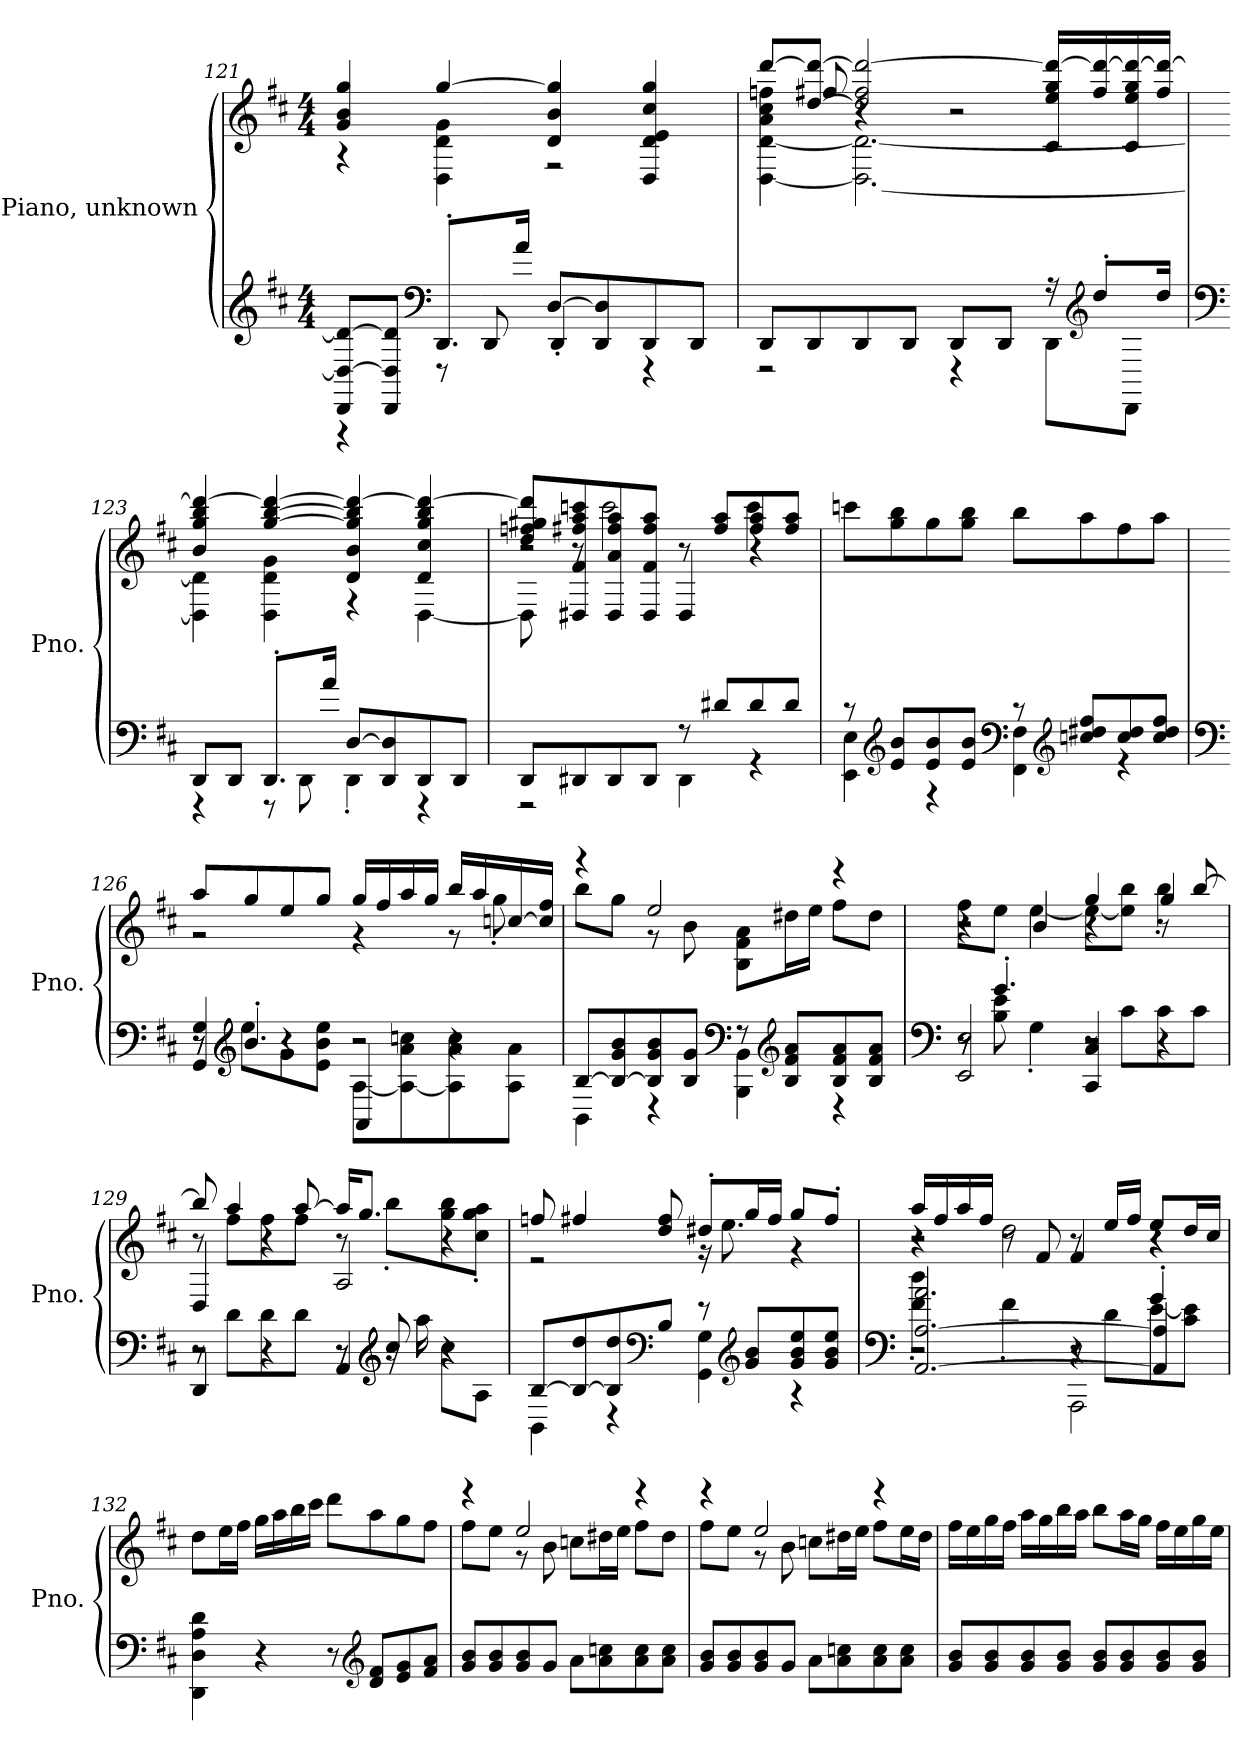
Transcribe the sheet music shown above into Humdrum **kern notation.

**kern	**kern
*part1	*part1
*staff2	*staff1
*I"Piano, unknown	*
*I'Pno.	*
!!LO:LB:g=z
*clefG2	*clefG2
*k[f#c#]	*k[f#c#]
*M4/4	*M4/4
=121	=121
*^	*^
8DD/ 8D/_ 8d/_L	4r	4g/ 4b/ 4gg/	4r
8DD/ 8D/] 8d/]J	.	.	.
*clefF4	*	*	*
8.DD'/L	8r	[4gg/	4D\ 4d\ 4g\
.	8DD/	.	.
16a/Jk	.	.	.
[8D/L	4DD'/	4d/ 4b/ 4gg/]	2r
8DD/ 8D/]	.	.	.
8DD/	4r	4D/ 4d/ 4e/ 4cc#/ 4gg/	.
8DD/J	.	.	.
=122	=122	=122	=122
*	*	*	*^
8DD/L	2r	[8ddd/L	[4D\ [4d\ 4a\ 4cc#\ 4ffn\	8r
8DD/	.	[8dd/ 8ddd/_J	.	8ff#X/
8DD/	.	2dd/] 2ff#/ 2ddd/_	2.D\_ 2.d\_	4r
8DD/J	.	.	.	.
8DD/L	4r	.	.	2r
8DD/J	.	.	.	.
16r	8DD\L	16c#/ 16ee/ 16gg/ 16ddd/_LL	.	.
*clefG2	*	*	*	*
8dd'/L	.	16ff#/ 16ddd/_	.	.
.	8DD\J	16c#/ 16ee/ 16gg/ 16ddd/_	.	.
16dd/Jk	.	16ff#/ 16ddd/_JJ	.	.
*	*	*v	*v	*v
!!LO:LB:g=z
=123	=123	=123
*clefF4	*	*
*	*	*^
8DD/L	4r	4b/ 4gg/ 4bb/ 4ddd/_	4D\] 4d\]
8DD/J	.	.	.
8.DD'/L	8r	[4gg/ [4bb/ 4ddd/_	4D\ 4d\ 4g\
.	8DD\	.	.
16a/Jk	.	.	.
[8D/L	4DD'\	4d/ 4b/ 4gg/] 4bb/] 4ddd/_	4r
8DD/ 8D/]	.	.	.
8DD/	4r	4d/ 4cc#/ 4gg/ 4bb/ 4ddd/_	[4D\
8DD/J	.	.	.
=124	=124	=124	=124
*	*	*	*^
8DD/L	2r	8dd/ 8ffn/ 8gg#X/ 8ddd/]L	8D\]	2r
8DD#X/	.	8D#X/ 8f#/ 8ff#X/ 8aa/ 8cccn/	8r	.
8DD#/	.	8D#/ 8a/ 8ff#/ 8aa/	2ccc\	.
8DD#/J	.	8D#/ 8f#/ 8ff#/ 8aa/J	.	.
8r	4DD#\	8r	.	4D#/
8d#X/L	.	8ff#/ 8aa/L	.	.
8d#/	4r	8ff#/ 8aa/	4ccc\	4r
8d#/J	.	8ff#/ 8aa/J	.	.
*	*	*v	*v	*v
=125	=125	=125
8r	4EE\ 4E\	8cccn\L
*clefG2	*	*
8e/ 8b/L	.	8gg\ 8bb\
8e/ 8b/	4r	8gg\
8e/ 8b/J	.	8gg\ 8bb\J
*clefF4	*	*
8r	4FF#\ 4F#\	8bb\L
*clefG2	*	*
8ccn/ 8dd#X/ 8ff#/L	.	8aa\
8cc/ 8dd#/	4r	8ff#\
8cc/ 8dd#/ 8ff#/J	.	8aa\J
*v	*v	*
!!LO:LB:g=z
=126	=126
*clefF4	*
*^	*^
*	*^	*	*
8r	8r	4GG/ 4G/	8aa/L	2r
*clefG2	*	*	*	*
4.b'/	8ee\L	.	8gg/	.
.	8g\	4r	8ee/	.
.	8e\ 8b\ 8ee\J	.	8gg/J	.
2r	[8A\L	4AA/	16gg/LL	4r
.	.	.	16ff#/	.
.	8A\_ 8a\ 8ccn\	.	16aa/	.
.	.	.	16gg/JJ	.
.	8A\] 8a\ 8cc\	4r	16bb/LL	8r
.	.	.	16aa/	.
.	8A\ 8a\J	.	[16ccn/	8gg'\
.	.	.	16cc/] 16ff#/JJ	.
*	*v	*v	*	*
=127	=127	=127	=127
[8B/L	4BB\	4r	8bb\L
8B/_ 8g/ 8b/	.	.	8gg\J
8B/] 8g/ 8b/	4r	2ee/	8r
8B/ 8g/J	.	.	8b\
*clefF4	*	*	*
8r	4BBB\ 4BB\	.	8B\ 8f#\ 8a\L
*clefG2	*	*	*
8B/ 8f#/ 8a/L	.	.	16dd#X\L
.	.	.	16ee\JJ
8B/ 8f#/ 8a/	4r	4r	8ff#\L
8B/ 8f#/ 8a/J	.	.	8dd#\J
*v	*v	*	*
*	*v	*v
!!LO:LB:g=z
=128	=128
*clefF4	*
*^	*^
*	*^	*	*^
8r	8r	2EE/ 2E/	2r	8ff#\L	4r
4.g'/	8B\ 8e\	.	.	8ee\J	.
.	4G'\	.	.	[4ee\	4b/
2r	8r	4CC#/ 4C#/	4r	8ee\L_	4gg/
.	8c#\L	.	.	8ee\] 8bb\J	.
.	8c#\	4r	8r	4bb'\	4gg/
.	8c#\J	.	[8bb/	.	.
=129	=129	=129	=129	=129	=129
2r	8r	4DD/	8bb/]	8r	4D/
.	8d\L	.	4aa/	8ff#\L	.
.	8d\	4r	.	8ff#\	4r
.	8d\J	.	[8aa/	8ff#\J	.
8r	8r	4AA/	16aa/KL]	8r	2A/
.	.	.	8.gg/J	.	.
*clefG2	*	*	*	*	*
8cc#/	16r	.	.	8bb'\L	.
.	16aa\	.	.	.	.
4r	8cc#\L	4r	4r	8gg\ 8bb\	.
.	8A\J	.	.	8cc#\' 8gg\' 8aa\'J	.
*	*v	*v	*	*	*
*	*	*	*v	*v
=130	=130	=130	=130
[8B/L	4BB\	8ffn/	2r
8B/_ 8dd/	.	4ff#X/	.
8B/] 8dd/	4r	.	.
*clefF4	*	*	*
8B/J	.	8dd/ 8ff#/	.
8r	4GG\ 4G\	8dd#X'/L	16r
.	.	.	8.ee\
*clefG2	*	*	*
8g/ 8b/L	.	16gg/L	.
.	.	16ff#/JJ	.
8g/ 8b/ 8ee/	4r	8gg/L	4r
8g/ 8b/ 8ee/J	.	8ff#'/J	.
*v	*v	*	*
*	*v	*v
!!LO:PB:g=z
=131	=131
*clefF4	*
*^	*^
*	*^	*	*^
*	*	*^	*	*	*
2r	4f#\' 4dd\'	[2.AA/ [2.A/ 2.a/	2r	16aa/LL	4r	2r
.	.	.	.	16ff#/	.	.
.	.	.	.	16aa/	.	.
.	.	.	.	16ff#/JJ	.	.
.	4f#'\	.	.	8r	2dd\	.
.	.	.	.	8f#/	.	.
4r	8r	.	2AAA\	8r	.	4f#/
.	8d\L	.	.	16ee/LL	.	.
.	.	.	.	16ff#/JJ	.	.
4g'/	[8e\	4AA/] 4A/]	.	8ee/L	4r	4r
.	8c#\ 8e\]J	.	.	16dd/L	.	.
.	.	.	.	16cc#/JJ	.	.
*v	*v	*v	*v	*	*	*
*	*v	*v	*v
=132	=132
4DD\ 4D\ 4A\ 4d\	8dd\L
.	16ee\L
.	16ff#\JJ
4r	16gg\LL
.	16aa\
.	16bb\
.	16ccc#\JJ
8r	8ddd\L
*clefG2	*
8d/ 8f#/L	8aa\
8e/ 8g/	8gg\
8f#/ 8a/J	8ff#\J
=133	=133
*	*^
8g/ 8b/L	4r	8ff#\L
8g/ 8b/	.	8ee\J
8g/ 8b/	2ee/	8r
8g/J	.	8b\
8a\L	.	8ccn\L
8a\ 8ccn\	.	16dd#X\L
.	.	16ee\JJ
8a\ 8cc\	4r	8ff#\L
8a\ 8cc\J	.	8dd#\J
!!LO:LB:g=z	!!
=134	=134	=134
8g/ 8b/L	4r	8ff#\L
8g/ 8b/	.	8ee\J
8g/ 8b/	2ee/	8r
8g/J	.	8b\
8a\L	.	8ccn\L
8a\ 8ccn\	.	16dd#X\L
.	.	16ee\JJ
8a\ 8cc\	4r	8ff#\L
8a\ 8cc\J	.	16ee\L
.	.	16dd#\JJ
*	*v	*v
=135	=135
8g/ 8b/L	16ff#\LL
.	16ee\
8g/ 8b/	16gg\
.	16ff#\JJ
8g/ 8b/	16aa\LL
.	16gg\
8g/ 8b/J	16bb\
.	16aa\JJ
8g/ 8b/L	8bb\L
8g/ 8b/	16aa\L
.	16gg\JJ
8g/ 8b/	16ff#\LL
.	16ee\
8g/ 8b/J	16gg\
.	16ee\JJ
=	=
*-	*-
